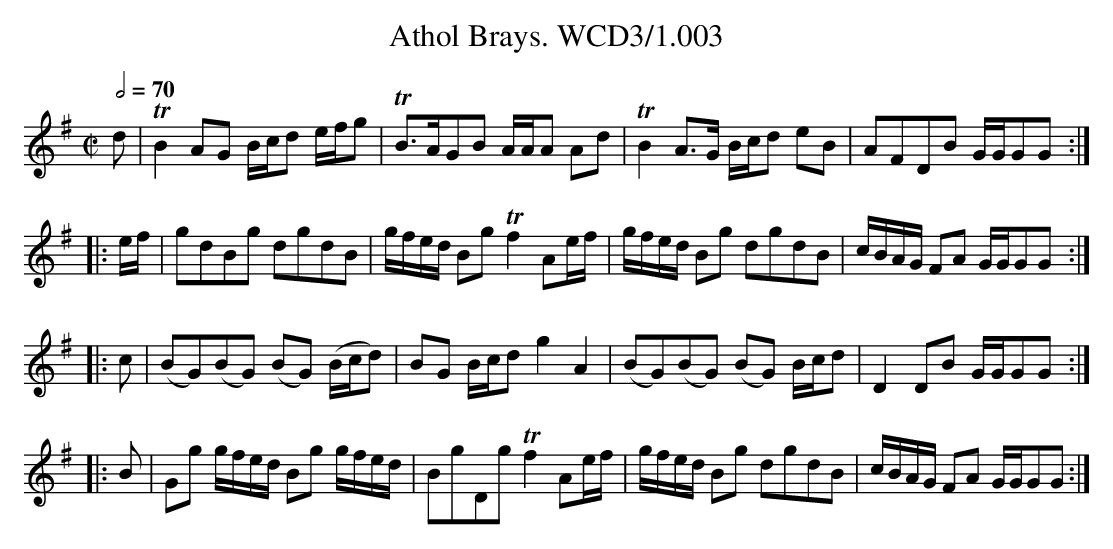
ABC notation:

X:1
T:Athol Brays. WCD3/1.003
M:C|
L:1/8
Q:1/2=70
K:G
d|TB2 AG B/c/d e/f/g|TB>AGB A/A/A Ad|\
TB2 A>G B/c/d eB|AFDB G/G/GG:|
|:e/f/|gdBg dgdB|g/f/e/d/ Bg Tf2 Ae/f/|\
g/f/e/d/ Bg dgdB|c/B/A/G/ FA G/G/GG:|
|:c|(BG)(BG) (BG) (B/c/d)|BG B/c/d g2A2|\
(BG)(BG) (BG) B/c/d|D2DB G/G/GG:|
|:B|Gg g/f/e/d/ Bg g/f/e/d/|BgDg Tf2 Ae/f/|\
g/f/e/d/ Bg dgdB|c/B/A/G/ FA G/G/GG:|
